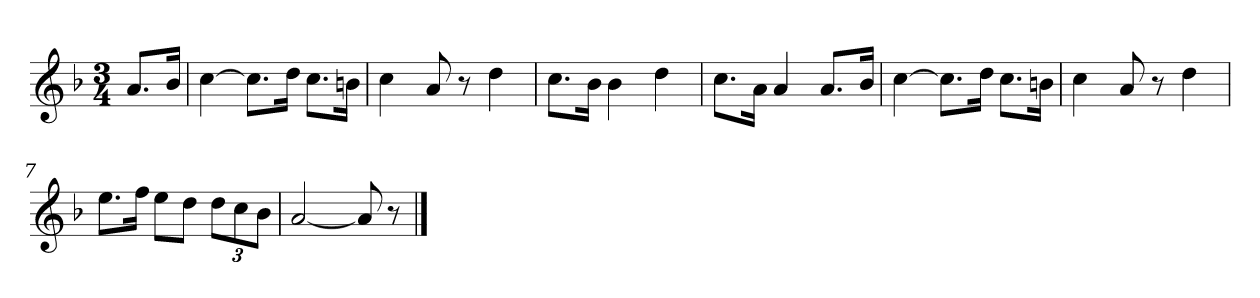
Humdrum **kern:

**kern
*part1
*staff1
*clefG2
*k[b-]
*F:
*M3/4
*MM80
=
8.a/L
16b-/Jk
=1
[4cc
8.cc\L]
16dd\Jk
8.cc\L
16bn\Jk
=2
4cc
8a
8r
4dd
=3
8.cc\L
16b-\Jk
4b-
4dd
=4
8.cc\L
16a\Jk
4a
8.a/L
16b-/Jk
=5
[4cc
8.cc\L]
16dd\Jk
8.cc\L
16bn\Jk
=6
4cc
8a
8r
4dd
=7
8.ee\L
16ff\Jk
8ee\L
8dd\J
12dd\L
12cc\
12b-\J
=8
[2a
8a]
8r
==
*-
